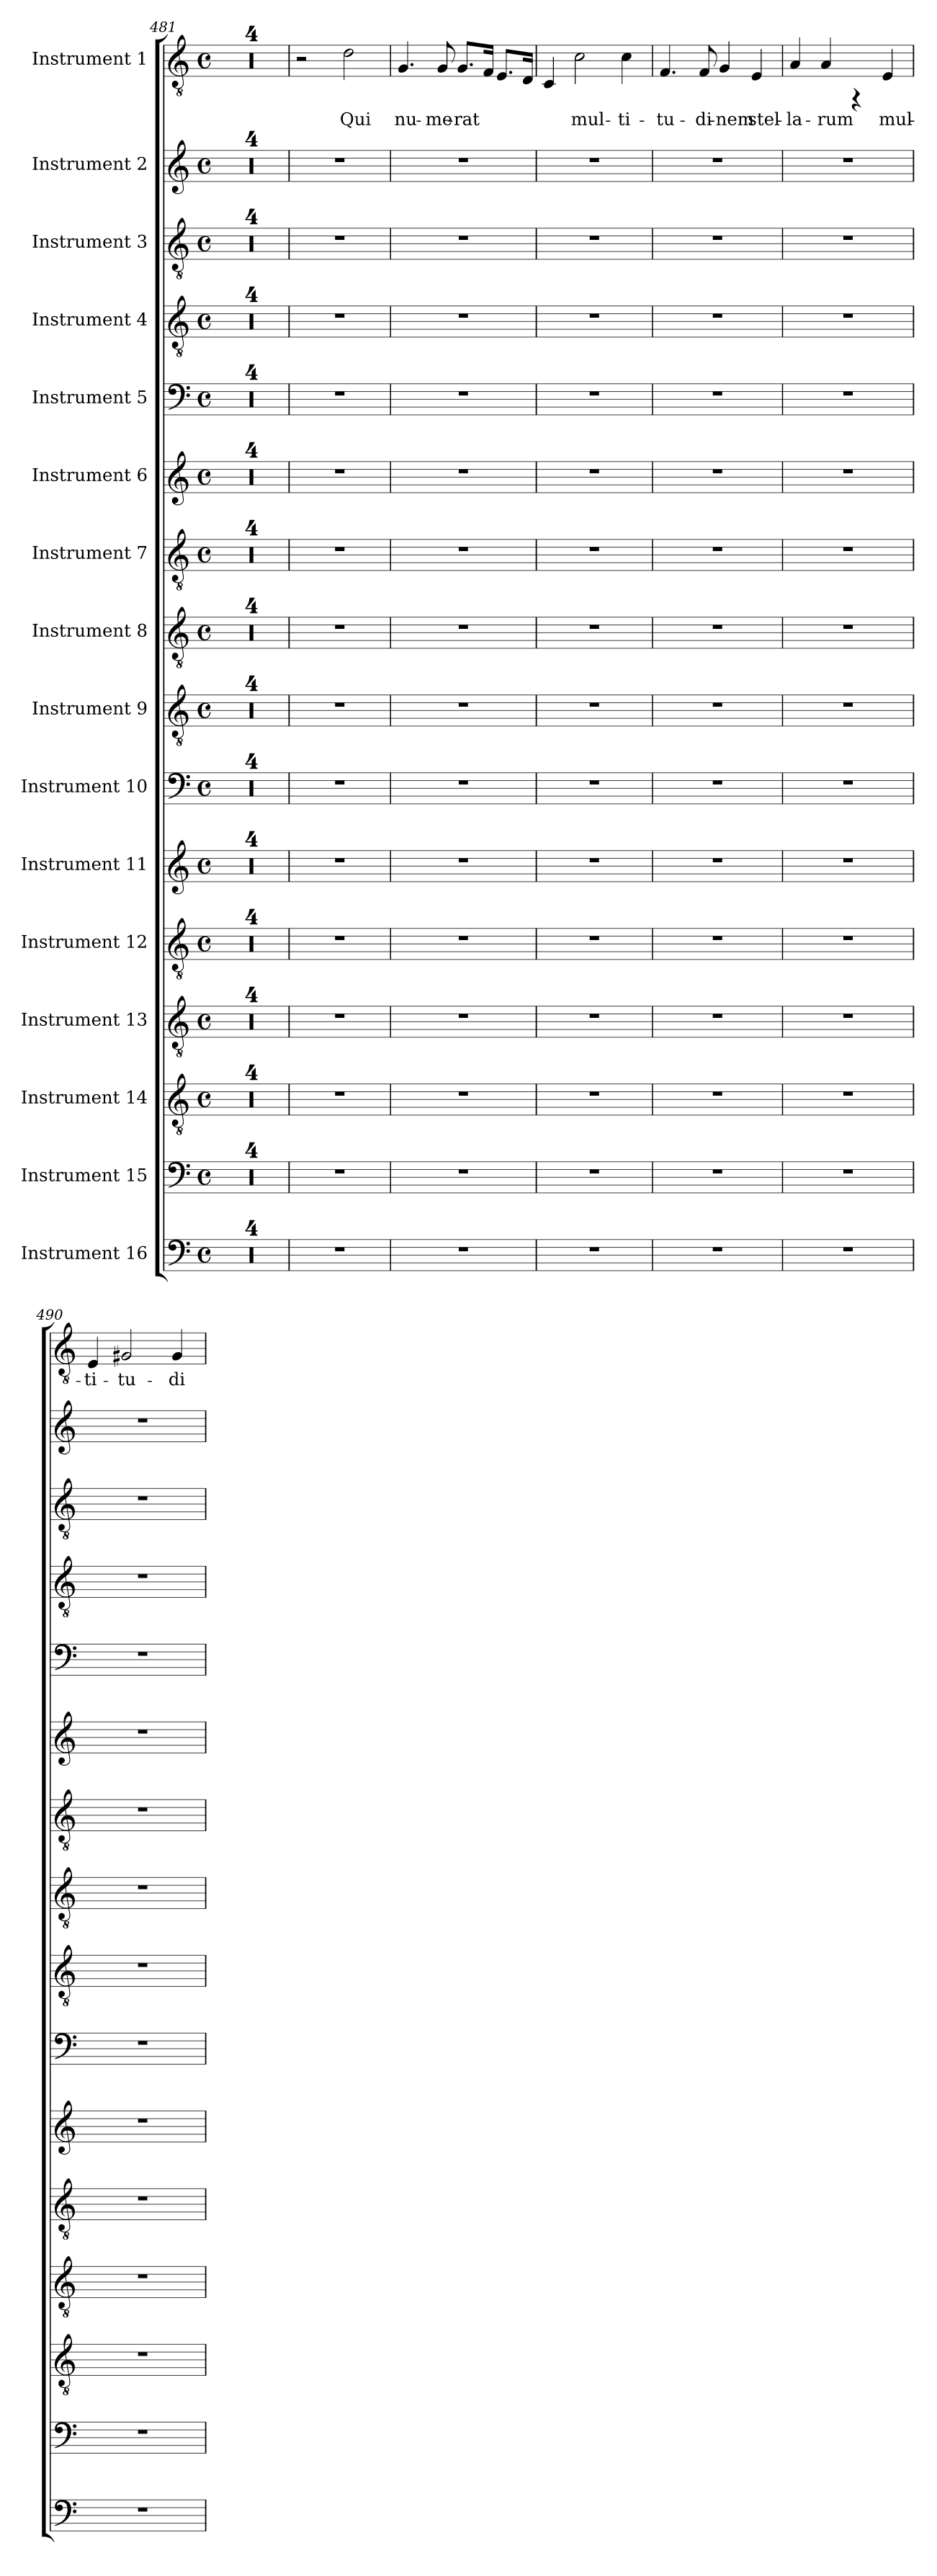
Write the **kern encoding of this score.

**kern	**kern	**kern	**kern	**kern	**kern	**kern	**kern	**kern	**kern	**kern	**kern	**kern	**kern	**kern	**kern	**text
*part16	*part15	*part14	*part13	*part12	*part11	*part10	*part9	*part8	*part7	*part6	*part5	*part4	*part3	*part2	*part1	*part1
*staff16	*staff15	*staff14	*staff13	*staff12	*staff11	*staff10	*staff9	*staff8	*staff7	*staff6	*staff5	*staff4	*staff3	*staff2	*staff1	*staff1
*I"Instrument 16	*I"Instrument 15	*I"Instrument 14	*I"Instrument 13	*I"Instrument 12	*I"Instrument 11	*I"Instrument 10	*I"Instrument 9	*I"Instrument 8	*I"Instrument 7	*I"Instrument 6	*I"Instrument 5	*I"Instrument 4	*I"Instrument 3	*I"Instrument 2	*I"Instrument 1	*
*clefF4	*clefF4	*clefGv2	*clefGv2	*clefGv2	*clefG2	*clefF4	*clefGv2	*clefGv2	*clefGv2	*clefG2	*clefF4	*clefGv2	*clefGv2	*clefG2	*clefGv2	*
*k[]	*k[]	*k[]	*k[]	*k[]	*k[]	*k[]	*k[]	*k[]	*k[]	*k[]	*k[]	*k[]	*k[]	*k[]	*k[]	*
*C:	*C:	*C:	*C:	*C:	*C:	*C:	*C:	*C:	*C:	*C:	*C:	*C:	*C:	*C:	*C:	*
*M4/4	*M4/4	*M4/4	*M4/4	*M4/4	*M4/4	*M4/4	*M4/4	*M4/4	*M4/4	*M4/4	*M4/4	*M4/4	*M4/4	*M4/4	*M4/4	*
*met(c)	*met(c)	*met(c)	*met(c)	*met(c)	*met(c)	*met(c)	*met(c)	*met(c)	*met(c)	*met(c)	*met(c)	*met(c)	*met(c)	*met(c)	*met(c)	*
=481	=481	=481	=481	=481	=481	=481	=481	=481	=481	=481	=481	=481	=481	=481	=481	=481
1r	1r	1r	1r	1r	1r	1r	1r	1r	1r	1r	1r	1r	1r	1r	1r	.
=482	=482	=482	=482	=482	=482	=482	=482	=482	=482	=482	=482	=482	=482	=482	=482	=482
1r	1r	1r	1r	1r	1r	1r	1r	1r	1r	1r	1r	1r	1r	1r	1r	.
=483	=483	=483	=483	=483	=483	=483	=483	=483	=483	=483	=483	=483	=483	=483	=483	=483
1r	1r	1r	1r	1r	1r	1r	1r	1r	1r	1r	1r	1r	1r	1r	1r	.
=484	=484	=484	=484	=484	=484	=484	=484	=484	=484	=484	=484	=484	=484	=484	=484	=484
1r	1r	1r	1r	1r	1r	1r	1r	1r	1r	1r	1r	1r	1r	1r	1r	.
=485	=485	=485	=485	=485	=485	=485	=485	=485	=485	=485	=485	=485	=485	=485	=485	=485
1r	1r	1r	1r	1r	1r	1r	1r	1r	1r	1r	1r	1r	1r	1r	2r	.
!	!	!	!	!	!	!	!	!	!	!	!	!	!	!	!	!LO:LY:b:cj
.	.	.	.	.	.	.	.	.	.	.	.	.	.	.	2d\	Qui
=486	=486	=486	=486	=486	=486	=486	=486	=486	=486	=486	=486	=486	=486	=486	=486	=486
!	!	!	!	!	!	!	!	!	!	!	!	!	!	!	!	!LO:LY:b:cj
1r	1r	1r	1r	1r	1r	1r	1r	1r	1r	1r	1r	1r	1r	1r	4.G/	nu-
!	!	!	!	!	!	!	!	!	!	!	!	!	!	!	!	!LO:LY:b:cj
.	.	.	.	.	.	.	.	.	.	.	.	.	.	.	8G/	-me-
!	!	!	!	!	!	!	!	!	!	!	!	!	!	!	!	!LO:LY:b:cj
.	.	.	.	.	.	.	.	.	.	.	.	.	.	.	8.G/L	-rat
!	!	!	!	!	!	!	!	!	!	!	!	!	!	!	!	!LO:LY:b:cj
.	.	.	.	.	.	.	.	.	.	.	.	.	.	.	16F/J	.
!	!	!	!	!	!	!	!	!	!	!	!	!	!	!	!	!LO:LY:b:cj
.	.	.	.	.	.	.	.	.	.	.	.	.	.	.	8.E/L	.
!	!	!	!	!	!	!	!	!	!	!	!	!	!	!	!	!LO:LY:b:cj
.	.	.	.	.	.	.	.	.	.	.	.	.	.	.	16D/J	.
=487	=487	=487	=487	=487	=487	=487	=487	=487	=487	=487	=487	=487	=487	=487	=487	=487
!	!	!	!	!	!	!	!	!	!	!	!	!	!	!	!	!LO:LY:b:cj
1r	1r	1r	1r	1r	1r	1r	1r	1r	1r	1r	1r	1r	1r	1r	4C/	.
!	!	!	!	!	!	!	!	!	!	!	!	!	!	!	!	!LO:LY:b:cj
.	.	.	.	.	.	.	.	.	.	.	.	.	.	.	2c\	mul-
!	!	!	!	!	!	!	!	!	!	!	!	!	!	!	!	!LO:LY:b:cj
.	.	.	.	.	.	.	.	.	.	.	.	.	.	.	4c\	-ti-
=488	=488	=488	=488	=488	=488	=488	=488	=488	=488	=488	=488	=488	=488	=488	=488	=488
!	!	!	!	!	!	!	!	!	!	!	!	!	!	!	!	!LO:LY:b:cj
1r	1r	1r	1r	1r	1r	1r	1r	1r	1r	1r	1r	1r	1r	1r	4.F/	-tu-
!	!	!	!	!	!	!	!	!	!	!	!	!	!	!	!	!LO:LY:b:cj
.	.	.	.	.	.	.	.	.	.	.	.	.	.	.	8F/	-di-
!	!	!	!	!	!	!	!	!	!	!	!	!	!	!	!	!LO:LY:b:cj
.	.	.	.	.	.	.	.	.	.	.	.	.	.	.	4G/	-nem
!	!	!	!	!	!	!	!	!	!	!	!	!	!	!	!	!LO:LY:b:cj
.	.	.	.	.	.	.	.	.	.	.	.	.	.	.	4E/	stel-
=489	=489	=489	=489	=489	=489	=489	=489	=489	=489	=489	=489	=489	=489	=489	=489	=489
!	!	!	!	!	!	!	!	!	!	!	!	!	!	!	!	!LO:LY:b:cj
1r	1r	1r	1r	1r	1r	1r	1r	1r	1r	1r	1r	1r	1r	1r	4A/	-la-
!	!	!	!	!	!	!	!	!	!	!	!	!	!	!	!	!LO:LY:b:cj
.	.	.	.	.	.	.	.	.	.	.	.	.	.	.	4A/	-rum
.	.	.	.	.	.	.	.	.	.	.	.	.	.	.	4rFF	.
!	!	!	!	!	!	!	!	!	!	!	!	!	!	!	!	!LO:LY:b:cj
.	.	.	.	.	.	.	.	.	.	.	.	.	.	.	4E/	mul-
!!LO:LB:g=z
=490	=490	=490	=490	=490	=490	=490	=490	=490	=490	=490	=490	=490	=490	=490	=490	=490
!	!	!	!	!	!	!	!	!	!	!	!	!	!	!	!	!LO:LY:b:cj
1r	1r	1r	1r	1r	1r	1r	1r	1r	1r	1r	1r	1r	1r	1r	4E/	-ti-
!	!	!	!	!	!	!	!	!	!	!	!	!	!	!	!	!LO:LY:b:cj
.	.	.	.	.	.	.	.	.	.	.	.	.	.	.	2G#X/	-tu-
!	!	!	!	!	!	!	!	!	!	!	!	!	!	!	!	!LO:LY:b:cj
.	.	.	.	.	.	.	.	.	.	.	.	.	.	.	4G#/	-di-
=	=	=	=	=	=	=	=	=	=	=	=	=	=	=	=	=
*-	*-	*-	*-	*-	*-	*-	*-	*-	*-	*-	*-	*-	*-	*-	*-	*-
